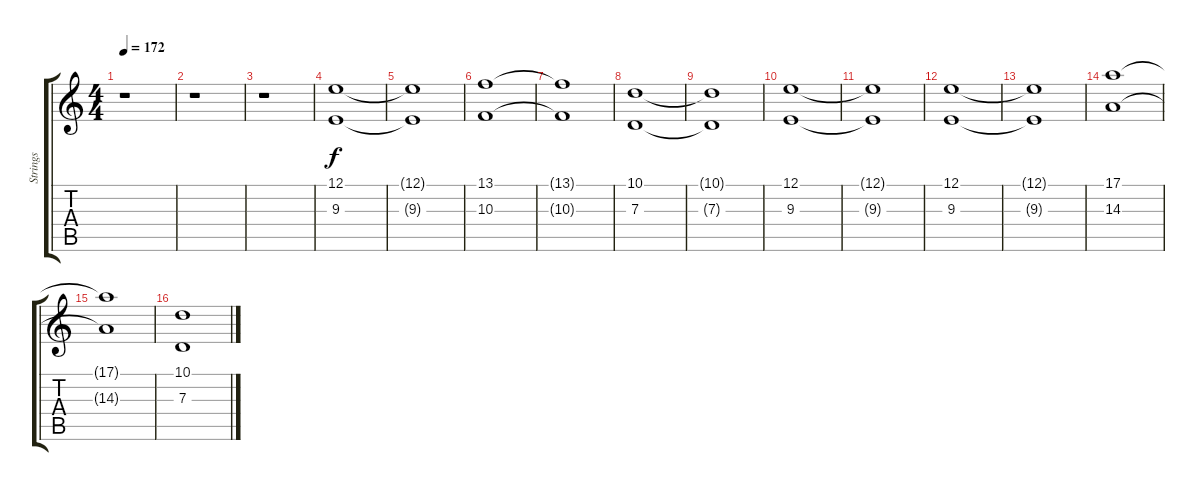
\track ("Strings" "Strings") {instrument stringensemble1}
\staff {score tabs}
\tuning (E4 B3 G3 D3 A2 E2) {hide}
\ts (4 4)
\tempo 172
\clef g2
\ks c
r.1{dy f} |
r.1 |
r.1 |
\section ("" "")
(12.1 9.3).1{volume 10} |
(12.1{t} 9.3{t}).1 |
(13.1 10.3).1 |
(13.1{t} 10.3{t}).1 |
(10.1 7.3).1 |
(10.1{t} 7.3{t}).1 |
(12.1 9.3).1 |
(12.1{t} 9.3{t}).1 |
(12.1 9.3).1 |
(12.1{t} 9.3{t}).1 |
(17.1 14.3).1 |
(17.1{t} 14.3{t}).1 |
(10.1 7.3).1
